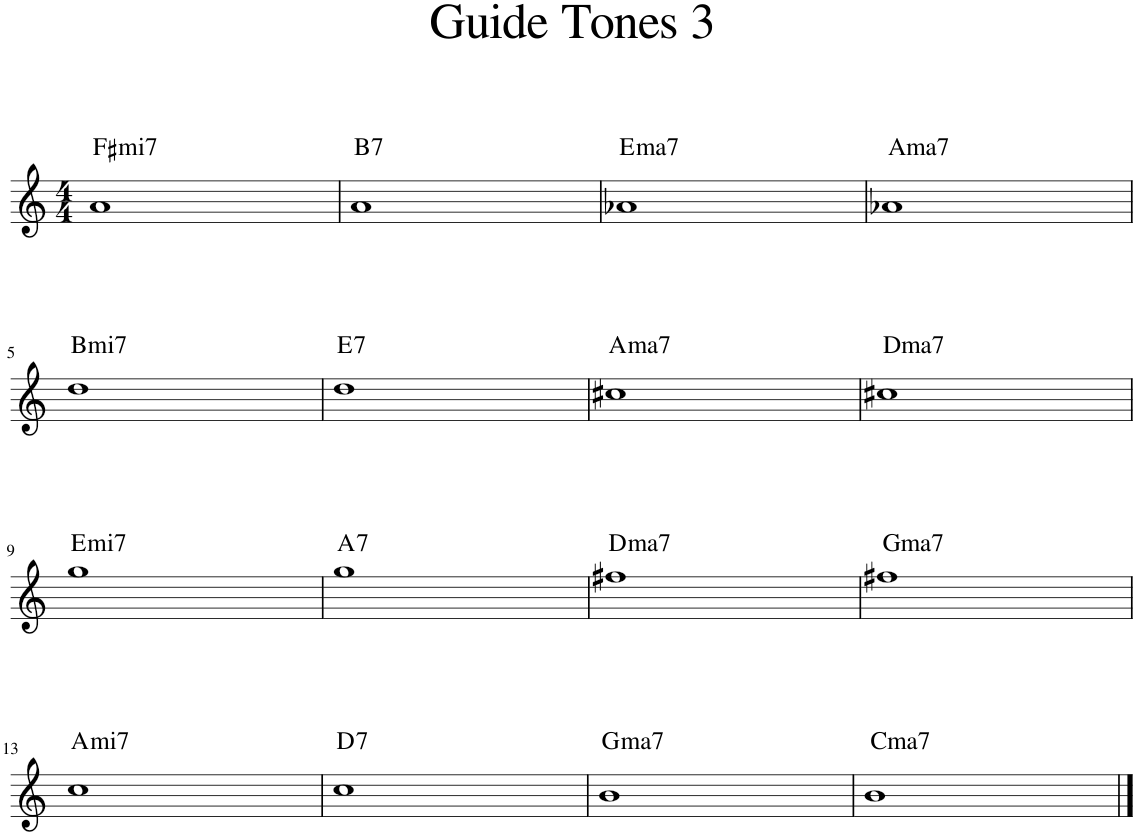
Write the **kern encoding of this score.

**kern	**kern	**harte
*part2	*part1	*part1
*staff2	*staff1	*
*I"Piano	*I"Piano	*
*I'Pno	*I'Pno	*
*stria5	*	*
*clefG2	*clefG2	*
*k[]	*k[]	*
*M4/4	*M4/4	*
=1	=1	=1
!	!	!LO:H:kt=mi7
1A 1c#X 1e 1g#X	1a	F#:min7
=2	=2	=2
!	!	!LO:H:kt=7
1A 1B 1d#X 1f#X	1a	B:7
=3	=3	=3
!	!	!LO:H:kt=ma7
1B 1d#X 1e 1g#X	1a-X	E:maj7
=4	=4	=4
!	!LO:TX:a:t=Ama7	!
1A 1c#X 1e 1g#X	1a-X	.
!!LO:LB:g=z
=5	=5	=5
!	!	!LO:H:kt=mi7
1D 1F#X 1A 1c#X	1dd	B:min7
=6	=6	=6
!	!	!LO:H:kt=7
1D 1E 1G#X 1B	1dd	E:7
=7	=7	=7
!	!	!LO:H:kt=ma7
1E 1G#X 1A 1c#X	1cc#X	A:maj7
=8	=8	=8
!	!LO:TX:a:t=Dma7	!
1D 1F#X 1A 1c#X	1cc#X	.
!!LO:LB:g=z
=9	=9	=9
!	!	!LO:H:kt=mi7
1G 1B 1d 1f#X	1gg	E:min7
=10	=10	=10
!	!	!LO:H:kt=7
1G 1A 1c#X 1e	1gg	A:7
=11	=11	=11
!	!	!LO:H:kt=ma7
1A 1c#X 1d 1f#X	1ff#X	D:maj7
=12	=12	=12
!	!LO:TX:a:t=Gma7	!
1G 1B 1d 1f#X	1ff#X	.
!!LO:LB:g=z
=13	=13	=13
!	!	!LO:H:kt=mi7
1C 1E 1G 1B	1cc	A:min7
=14	=14	=14
!	!	!LO:H:kt=7
1C 1D 1F#X 1A	1cc	D:7
=15	=15	=15
!	!	!LO:H:kt=ma7
1D 1F#X 1G 1B	1b	G:maj7
=16	=16	=16
!	!LO:TX:a:t=Cma7	!
1C 1E 1G 1B	1b	.
==	==	==
*-	*-	*-
